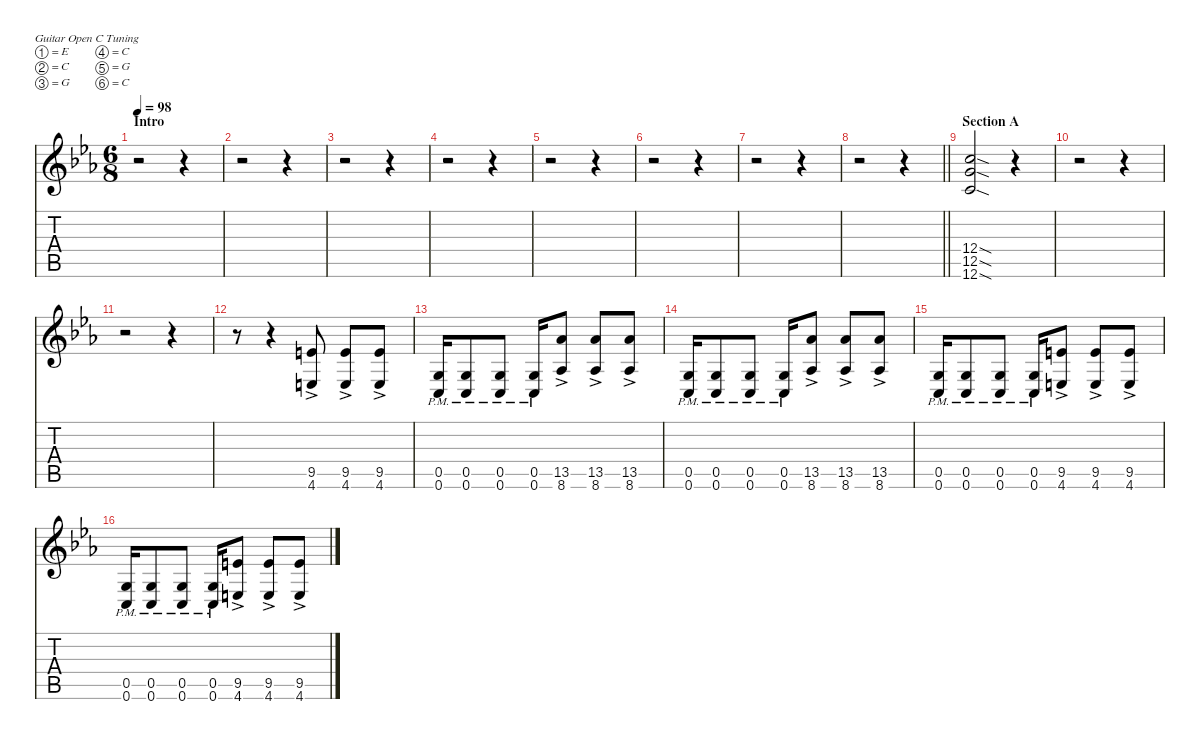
\defaultSystemsLayout 4
\hideDynamics
\bracketExtendMode nobrackets
\singleTrackTrackNamePolicy hidden
\multiTrackTrackNamePolicy hidden
\firstSystemTrackNameMode fullname
\firstSystemTrackNameOrientation horizontal
\otherSystemsTrackNameOrientation horizontal
\track ("Jed Simon" "dist.guit.") {instrument distortionguitar}
\staff {score tabs}
\tuning (E4 C4 G3 C3 G2 C2)
\ts (6 8)
\beaming (8 2 2 2 2)
\section ("" "Intro")
\tempo 98
\clef g2
\ks eb
r.2{dy f instrument distortionguitar beam Down} r.4{beam Down} |
r.2{beam Down} r.4{beam Down} |
r.2{beam Down} r.4{beam Down} |
r.2{beam Down} r.4{beam Down} |
r.2{beam Down} r.4{beam Down} |
r.2{beam Down} r.4{beam Down} |
r.2{beam Down} r.4{beam Down} |
\barLineRight lightlight
r.2{beam Down} r.4{beam Down} |
\section ("" "Section A")
(12.4{sod acc forcenatural} 12.5{sod acc forcenatural} 12.6{sod acc forcenatural}).2{beam Up} r.4{beam Up} |
r.2{beam Down} r.4{beam Down} |
r.2{beam Down} r.4{beam Down} |
r.8{beam Down} r.4{beam Down} (9.5{ac acc forcenatural} 4.6{ac acc forcenatural}).8{beam Up} (9.5{ac acc forcenatural} 4.6{ac acc forcenatural}).8{beam Up} (9.5{ac acc forcenatural} 4.6{ac acc forcenatural}).8{beam Up} |
(0.5{pm acc forcenatural} 0.6{pm acc forcenatural}).16{beam Up} (0.5{pm acc forcenatural} 0.6{pm acc forcenatural}).8{beam Up} (0.5{pm acc forcenatural} 0.6{pm acc forcenatural}).8{beam Up} (0.5{pm acc forcenatural} 0.6{pm acc forcenatural}).16{beam Up} (13.5{ac acc b} 8.6{ac acc b}).8{beam Up} (13.5{ac acc b} 8.6{ac acc b}).8{beam Up} (13.5{ac acc b} 8.6{ac acc b}).8{beam Up} |
(0.5{pm acc forcenatural} 0.6{pm acc forcenatural}).16{beam Up} (0.5{pm acc forcenatural} 0.6{pm acc forcenatural}).8{beam Up} (0.5{pm acc forcenatural} 0.6{pm acc forcenatural}).8{beam Up} (0.5{pm acc forcenatural} 0.6{pm acc forcenatural}).16{beam Up} (13.5{ac acc b} 8.6{ac acc b}).8{beam Up} (13.5{ac acc b} 8.6{ac acc b}).8{beam Up} (13.5{ac acc b} 8.6{ac acc b}).8{beam Up} |
(0.5{pm acc forcenatural} 0.6{pm acc forcenatural}).16{beam Up} (0.5{pm acc forcenatural} 0.6{pm acc forcenatural}).8{beam Up} (0.5{pm acc forcenatural} 0.6{pm acc forcenatural}).8{beam Up} (0.5{pm acc forcenatural} 0.6{pm acc forcenatural}).16{beam Up} (9.5{ac acc forcenatural} 4.6{ac acc forcenatural}).8{beam Up} (9.5{ac acc forcenatural} 4.6{ac acc forcenatural}).8{beam Up} (9.5{ac acc forcenatural} 4.6{ac acc forcenatural}).8{beam Up} |
(0.5{pm acc forcenatural} 0.6{pm acc forcenatural}).16{beam Up} (0.5{pm acc forcenatural} 0.6{pm acc forcenatural}).8{beam Up} (0.5{pm acc forcenatural} 0.6{pm acc forcenatural}).8{beam Up} (0.5{pm acc forcenatural} 0.6{pm acc forcenatural}).16{beam Up} (9.5{ac acc forcenatural} 4.6{ac acc forcenatural}).8{beam Up} (9.5{ac acc forcenatural} 4.6{ac acc forcenatural}).8{beam Up} (9.5{ac acc forcenatural} 4.6{ac acc forcenatural}).8{beam Up}
